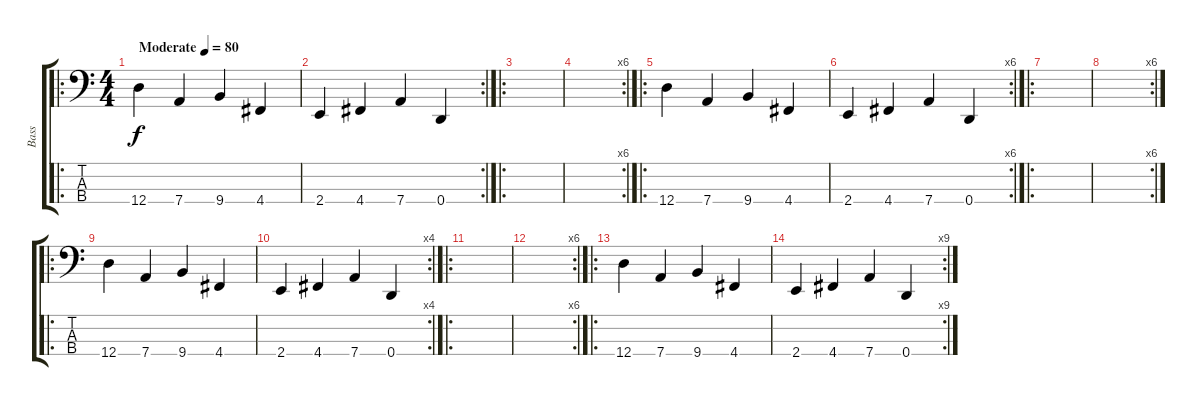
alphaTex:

\track ("Bass" "Bass") {instrument electricbassfinger}
\staff {score tabs}
\tuning (G2 D2 A1 D1) {hide}
\ro
\ts (4 4)
\tempo (80 "Moderate")
\clef f4
\ks c
12.4.4{dy f instrument electricbassfinger} 7.4.4 9.4.4 4.4.4 |
\rc 2
2.4.4 4.4.4 7.4.4 0.4.4 |
\ro
|
\rc 6
|
\ro
12.4.4 7.4.4 9.4.4 4.4.4 |
\rc 6
2.4.4 4.4.4 7.4.4 0.4.4 |
\ro
|
\rc 6
|
\ro
12.4.4 7.4.4 9.4.4 4.4.4 |
\rc 4
2.4.4 4.4.4 7.4.4 0.4.4 |
\ro
|
\rc 6
|
\ro
12.4.4 7.4.4 9.4.4 4.4.4 |
\rc 9
2.4.4 4.4.4 7.4.4 0.4.4
